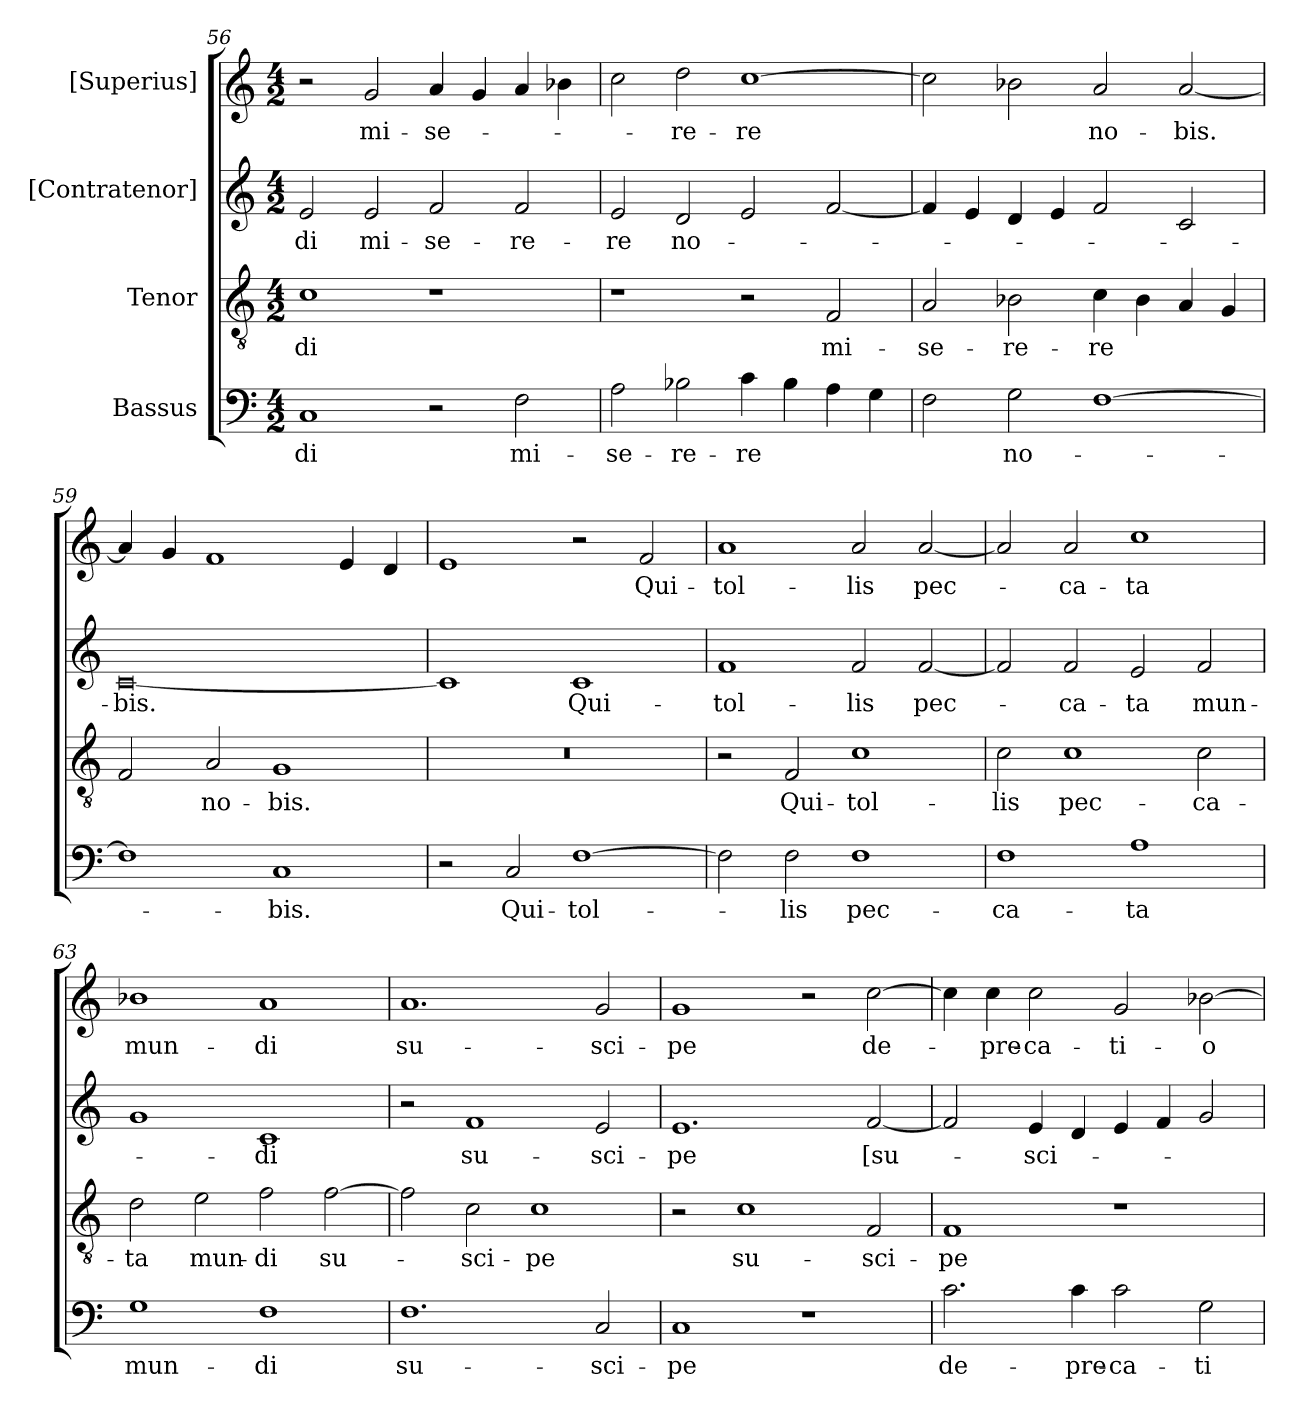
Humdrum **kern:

**kern	**text	**kern	**text	**kern	**text	**kern	**text
*part4	*part4	*part3	*part3	*part2	*part2	*part1	*part1
*staff4	*staff4	*staff3	*staff3	*staff2	*staff2	*staff1	*staff1
*I"Bassus	*	*I"Tenor	*	*I"[Contratenor]	*	*I"[Superius]	*
*clefF4	*	*clefGv2	*	*clefG2	*	*clefG2	*
*k[]	*	*k[]	*	*k[]	*	*k[]	*
*M4/2	*	*M4/2	*	*M4/2	*	*M4/2	*
=56	=56	=56	=56	=56	=56	=56	=56
1C/	-di	1c\	-di	2e/	-di	2r	.
.	.	.	.	2e/	mi-	2g/	mi-
2r	.	1r	.	2f/	-se-	4a/	-se-
.	.	.	.	.	.	4g/	.
2F\	mi-	.	.	2f/	-re-	4a/	.
.	.	.	.	.	.	4b-X\	.
=57	=57	=57	=57	=57	=57	=57	=57
2A\	-se-	1r	.	2e/	-re	2cc\	.
2B-X\	-re-	.	.	2d/	no-	2dd\	-re-
4c\	-re	2r	.	2e/	.	[1cc\	-re
4B-\	.	.	.	.	.	.	.
4A\	.	2F/	mi-	[2f/	.	.	.
4G\	.	.	.	.	.	.	.
=58	=58	=58	=58	=58	=58	=58	=58
2F\	.	2A/	-se-	4f/]	.	2cc\]	.
.	.	.	.	4e/	.	.	.
2G\	no-	2B-X\	-re-	4d/	.	2b-X\	.
.	.	.	.	4e/	.	.	.
[1F\	.	4c\	-re	2f/	.	2a/	no-
.	.	4B-\	.	.	.	.	.
.	.	4A/	.	2c/	.	[2a/	-bis.
.	.	4G/	.	.	.	.	.
=59	=59	=59	=59	=59	=59	=59	=59
1F\]	.	2F/	.	[0c/	-bis.	4a/]	.
.	.	.	.	.	.	4g/	.
.	.	2A/	no-	.	.	1f/	.
1C/	-bis.	1G/	-bis.	.	.	.	.
.	.	.	.	.	.	4e/	.
.	.	.	.	.	.	4d/	.
=60	=60	=60	=60	=60	=60	=60	=60
2r	.	0r	.	1c/]	.	1e/	.
2C/	Qui-	.	.	.	.	.	.
[1F\	tol-	.	.	1c/	Qui-	2r	.
.	.	.	.	.	.	2f/	Qui-
=61	=61	=61	=61	=61	=61	=61	=61
2F\]	.	2r	.	1f/	tol-	1a/	tol-
2F\	-lis	2F/	Qui-	.	.	.	.
1F\	pec-	1c\	tol-	2f/	-lis	2a/	-lis
.	.	.	.	[2f/	pec-	[2a/	pec-
=62	=62	=62	=62	=62	=62	=62	=62
1F\	-ca-	2c\	-lis	2f/]	.	2a/]	.
.	.	1c\	pec-	2f/	-ca-	2a/	-ca-
1A\	-ta	.	.	2e/	-ta	1cc\	-ta
.	.	2c\	-ca-	2f/	mun-	.	.
=63	=63	=63	=63	=63	=63	=63	=63
1G\	mun-	2d\	-ta	1g/	.	1b-X\	mun-
.	.	2e\	mun-	.	.	.	.
1F\	-di	2f\	-di	1c/	-di	1a/	-di
.	.	[2f\	su-	.	.	.	.
=64	=64	=64	=64	=64	=64	=64	=64
1.F\	su-	2f\]	.	2r	.	1.a/	su-
.	.	2c\	-sci-	1f/	su-	.	.
.	.	1c\	-pe	.	.	.	.
2C/	-sci-	.	.	2e/	-sci-	2g/	-sci-
=65	=65	=65	=65	=65	=65	=65	=65
1C/	-pe	2r	.	1.e/	-pe	1g/	-pe
.	.	1c\	su-	.	.	.	.
1r	.	.	.	.	.	2r	.
.	.	2F/	-sci-	[2f/	[su-	[2cc\	de-
=66	=66	=66	=66	=66	=66	=66	=66
2.c\	de-	1F/	-pe	2f/]	.	4cc\]	.
.	.	.	.	.	.	4cc\	-pre-
.	.	.	.	4e/	-sci-	2cc\	-ca-
4c\	-pre-	.	.	4d/	.	.	.
2c\	-ca-	1r	.	4e/	.	2g/	-ti-
.	.	.	.	4f/	.	.	.
2G\	-ti-	.	.	2g/	.	[2b-X\	-o-
=	=	=	=	=	=	=	=
*-	*-	*-	*-	*-	*-	*-	*-
